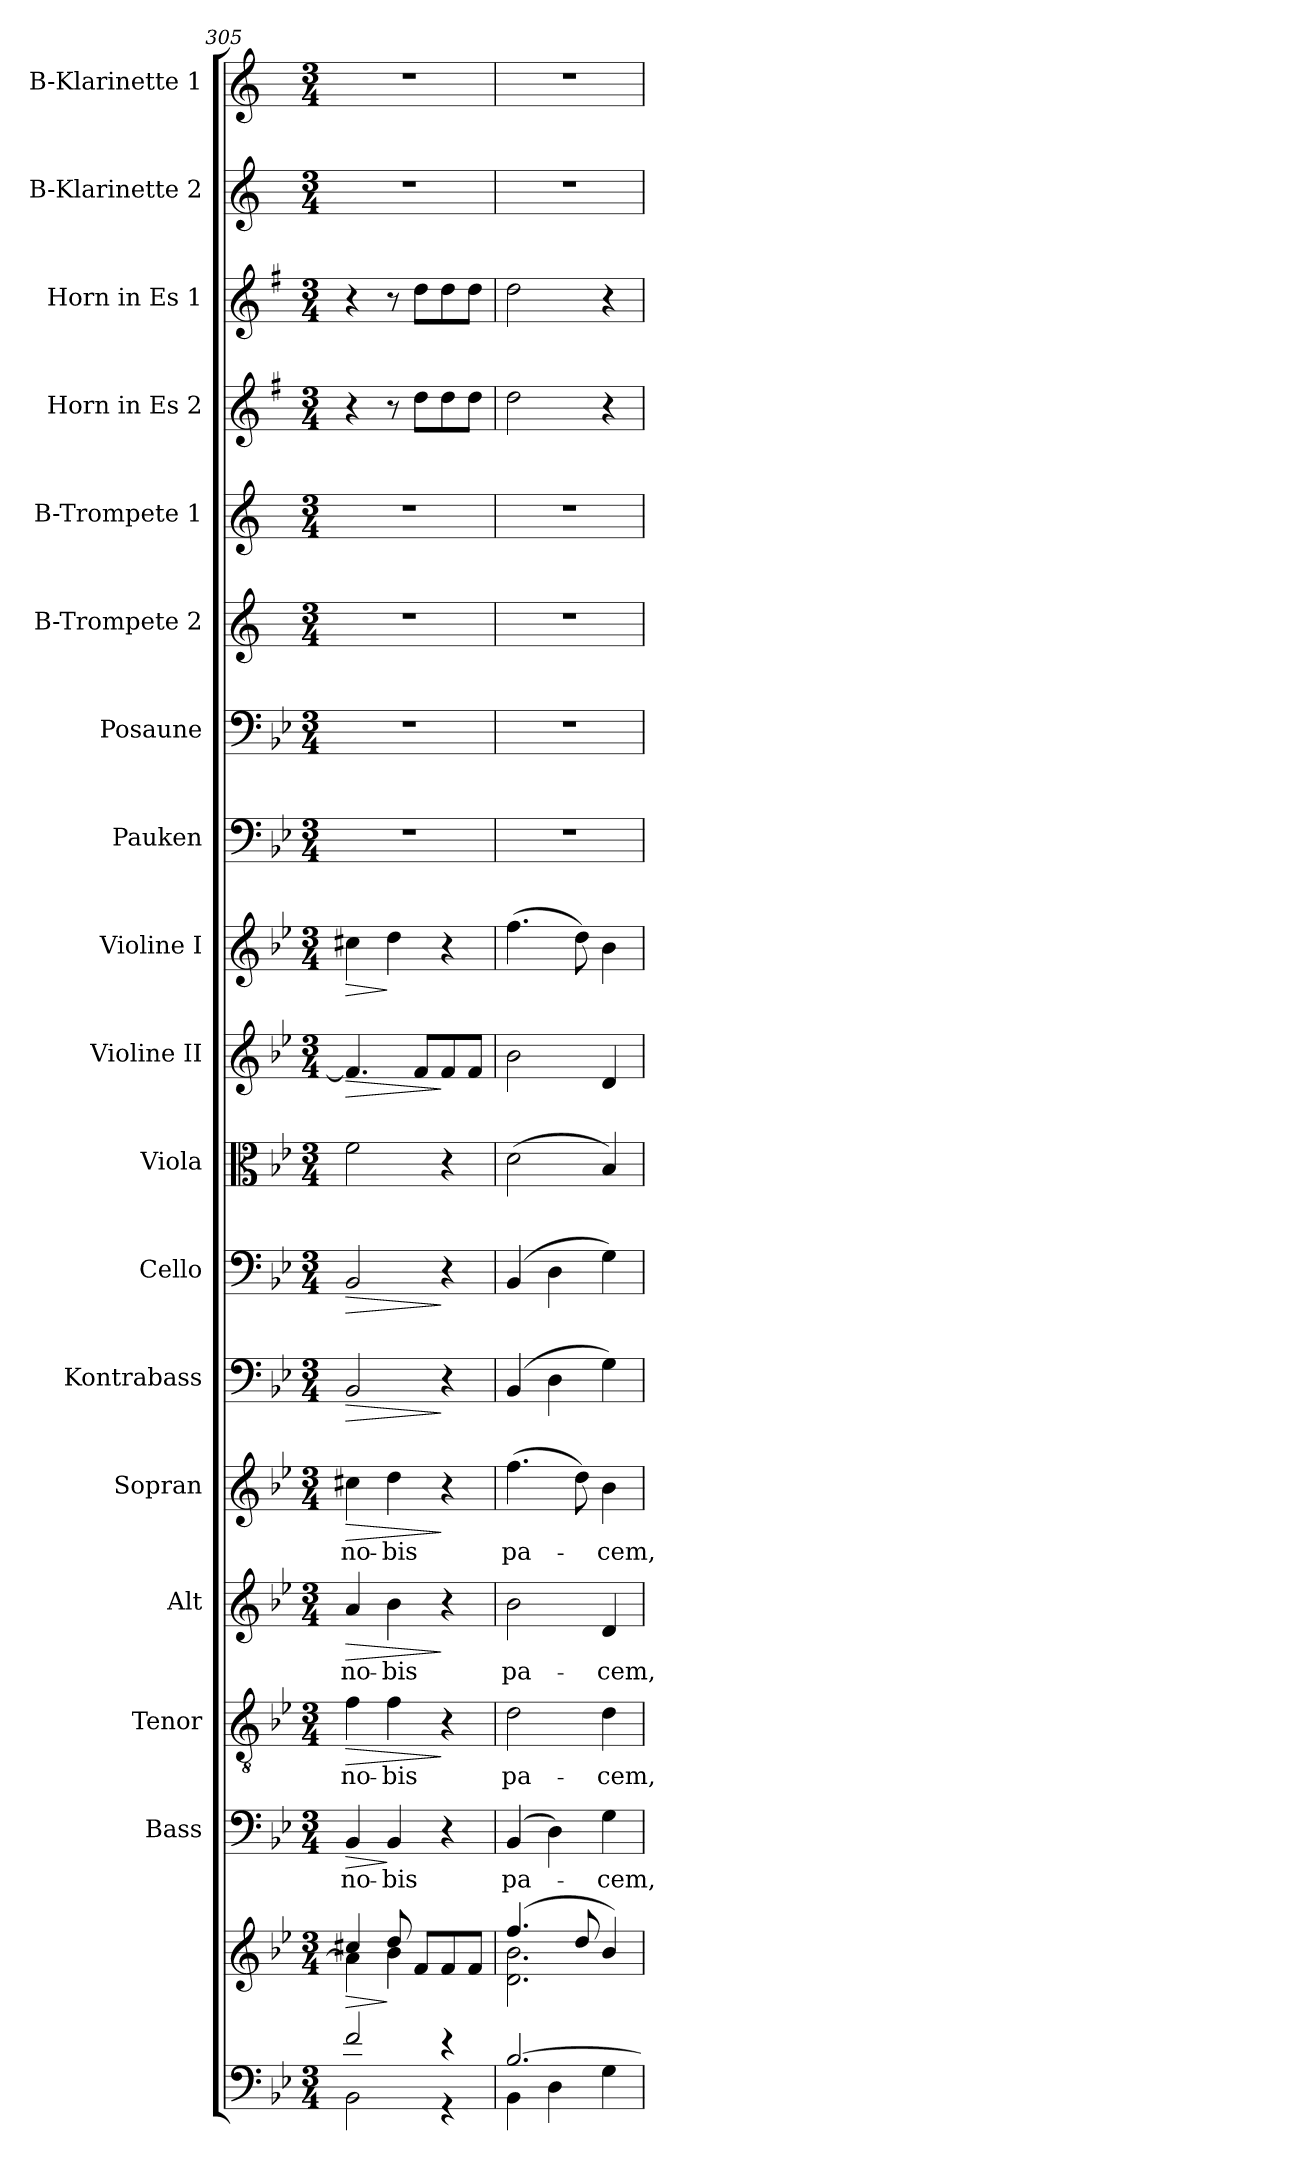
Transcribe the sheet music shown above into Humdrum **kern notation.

**kern	**kern	**dynam	**kern	**text	**dynam	**kern	**text	**dynam	**kern	**text	**dynam	**kern	**text	**dynam	**kern	**dynam	**kern	**dynam	**kern	**kern	**dynam	**kern	**dynam	**kern	**kern	**kern	**kern	**kern	**kern	**kern	**kern
*part18	*part18	*part18	*part17	*part17	*part17	*part16	*part16	*part16	*part15	*part15	*part15	*part14	*part14	*part14	*part13	*part13	*part12	*part12	*part11	*part10	*part10	*part9	*part9	*part8	*part7	*part6	*part5	*part4	*part3	*part2	*part1
*staff19	*staff18	*staff18/19	*staff17	*staff17	*staff17	*staff16	*staff16	*staff16	*staff15	*staff15	*staff15	*staff14	*staff14	*staff14	*staff13	*staff13	*staff12	*staff12	*staff11	*staff10	*staff10	*staff9	*staff9	*staff8	*staff7	*staff6	*staff5	*staff4	*staff3	*staff2	*staff1
*	*	*	*I"Bass	*	*	*I"Tenor	*	*	*I"Alt	*	*	*I"Sopran	*	*	*I"Kontrabass	*	*I"Cello	*	*I"Viola	*I"Violine II	*	*I"Violine I	*	*I"Pauken	*I"Posaune	*I"B-Trompete 2	*I"B-Trompete 1	*I"Horn in Es 2	*I"Horn in Es 1	*I"B-Klarinette 2	*I"B-Klarinette 1
*	*	*	*I'B.	*	*	*I'T.	*	*	*I'A.	*	*	*I'S.	*	*	*I'Kb.	*	*	*	*I'Vla.	*I'Vl. II	*	*I'Vl. I	*	*I'Pk.	*I'Pos.	*I'B Trp. 2	*I'B Trp. 1	*	*	*I'B Kl. 2	*I'B Kl. 1
*clefF4	*clefG2	*	*clefF4	*	*	*clefGv2	*	*	*clefG2	*	*	*clefG2	*	*	*clefF4	*	*clefF4	*	*clefC3	*clefG2	*	*clefG2	*	*clefF4	*clefF4	*clefG2	*clefG2	*clefG2	*clefG2	*clefG2	*clefG2
*	*	*	*	*	*	*	*	*	*	*	*	*	*	*	*ITrd7c12	*	*	*	*	*	*	*	*	*	*	*ITrd1c2	*ITrd1c2	*ITrd5c9	*ITrd5c9	*ITrd1c2	*ITrd1c2
*k[b-e-]	*k[b-e-]	*	*k[b-e-]	*	*	*k[b-e-]	*	*	*k[b-e-]	*	*	*k[b-e-]	*	*	*k[b-e-]	*	*k[b-e-]	*	*k[b-e-]	*k[b-e-]	*	*k[b-e-]	*	*k[b-e-]	*k[b-e-]	*k[b-e-]	*k[b-e-]	*k[b-e-]	*k[b-e-]	*k[b-e-]	*k[b-e-]
*B-:	*B-:	*	*B-:	*	*	*B-:	*	*	*B-:	*	*	*B-:	*	*	*B-:	*	*B-:	*	*B-:	*B-:	*	*B-:	*	*B-:	*B-:	*B-:	*B-:	*B-:	*B-:	*B-:	*B-:
*M3/4	*M3/4	*	*M3/4	*	*	*M3/4	*	*	*M3/4	*	*	*M3/4	*	*	*M3/4	*	*M3/4	*	*M3/4	*M3/4	*	*M3/4	*	*M3/4	*M3/4	*M3/4	*M3/4	*M3/4	*M3/4	*M3/4	*M3/4
=305	=305	=305	=305	=305	=305	=305	=305	=305	=305	=305	=305	=305	=305	=305	=305	=305	=305	=305	=305	=305	=305	=305	=305	=305	=305	=305	=305	=305	=305	=305	=305
*^	*	*	*	*	*	*	*	*	*	*	*	*	*	*	*	*	*	*	*	*	*	*	*	*	*	*	*	*	*	*	*
!	!	!	!LO:HP:b	!	!LO:LY:b	!LO:HP:b	!	!LO:LY:b	!LO:HP:b	!	!LO:LY:b	!LO:HP:b	!	!LO:LY:b	!LO:HP:b	!	!LO:HP:b	!	!LO:HP:b	!	!	!LO:HP:b	!	!LO:HP:b	!	!	!	!	!	!	!	!
*	*	*^	*	*	*	*	*	*	*	*	*	*	*	*	*	*	*	*	*	*	*	*	*	*	*	*	*	*	*	*	*	*
2f/	2BB-\	4cc#X/	4a\]	>	4BB-/	no-	>	4f\	no-	>	4a/	no-	>	4cc#X\	no-	>	2BBB-/	>	2BB-/	>	2f\	4.f/]	>	4cc#X\	>	2.r	2.r	2.r	2.r	4r	4r	2.r	2.r
!	!	!	!	!	!	!LO:LY:b	!	!	!LO:LY:b	!	!	!LO:LY:b	!	!	!LO:LY:b	!	!	!	!	!	!	!	!	!	!	!	!	!	!	!	!	!	!
.	.	8dd/	4b-\	]	4BB-/	-bis	]	4f\	-bis	.	4b-\	-bis	.	4dd\	-bis	.	.	.	.	.	.	.	.	4dd\	]	.	.	.	.	8r	8r	.	.
.	.	8f/L	.	.	.	.	.	.	.	.	.	.	.	.	.	.	.	.	.	.	.	8f/L	.	.	.	.	.	.	.	8f\L	8f\L	.	.
4r	4r	8f/	4ryy	.	4r	.	.	4r	.	]	4r	.	]	4r	.	]	4r	]	4r	]	4r	8f/	]	4r	.	.	.	.	.	8f\	8f\	.	.
.	.	8f/J	.	.	.	.	.	.	.	.	.	.	.	.	.	.	.	.	.	.	.	8f/J	.	.	.	.	.	.	.	8f\J	8f\J	.	.
!!LO:PB:g=z
=306	=306	=306	=306	=306	=306	=306	=306	=306	=306	=306	=306	=306	=306	=306	=306	=306	=306	=306	=306	=306	=306	=306	=306	=306	=306	=306	=306	=306	=306	=306	=306	=306	=306
!	!	!	!	!	!	!LO:LY:b	!	!	!LO:LY:b	!	!	!LO:LY:b	!	!	!LO:LY:b	!	!	!	!	!	!	!	!	!	!	!	!	!	!	!	!	!	!
[>2.B-/	4BB-\	(4.ff/	2.d\ 2.b-\	.	(4BB-/	pa-	.	2d\	pa-	.	2b-\	pa-	.	(>4.ff\	pa-	.	(4BBB-/	.	(4BB-/	.	(>2d\	2b-\	.	(>4.ff\	.	2.r	2.r	2.r	2.r	2f\	2f\	2.r	2.r
.	4D\	.	.	.	4D\)	.	.	.	.	.	.	.	.	.	.	.	4DD\	.	4D\	.	.	.	.	.	.	.	.	.	.	.	.	.	.
.	.	8dd/	.	.	.	.	.	.	.	.	.	.	.	8dd\)	.	.	.	.	.	.	.	.	.	8dd\)	.	.	.	.	.	.	.	.	.
!	!	!	!	!	!	!LO:LY:b	!	!	!LO:LY:b	!	!	!LO:LY:b	!	!	!LO:LY:b	!	!	!	!	!	!	!	!	!	!	!	!	!	!	!	!	!	!
.	4G\	4b-/)	.	.	4G\	-cem,	.	4d\	-cem,	.	4d/	-cem,	.	4b-\	-cem,	.	4GG\)	.	4G\)	.	4B-/)	4d/	.	4b-\	.	.	.	.	.	4r	4r	.	.
*v	*v	*	*	*	*	*	*	*	*	*	*	*	*	*	*	*	*	*	*	*	*	*	*	*	*	*	*	*	*	*	*	*	*
*	*v	*v	*	*	*	*	*	*	*	*	*	*	*	*	*	*	*	*	*	*	*	*	*	*	*	*	*	*	*	*	*	*
=	=	=	=	=	=	=	=	=	=	=	=	=	=	=	=	=	=	=	=	=	=	=	=	=	=	=	=	=	=	=	=
*-	*-	*-	*-	*-	*-	*-	*-	*-	*-	*-	*-	*-	*-	*-	*-	*-	*-	*-	*-	*-	*-	*-	*-	*-	*-	*-	*-	*-	*-	*-	*-
